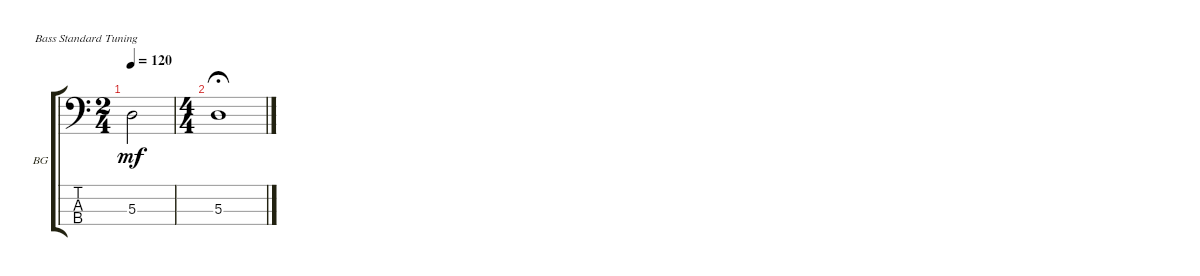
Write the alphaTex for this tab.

\defaultSystemsLayout 4
\bracketExtendMode groupsimilarinstruments
\firstSystemTrackNameOrientation horizontal
\otherSystemsTrackNameOrientation horizontal
\track ("Bass Guitar" "BG") {instrument acousticbass}
\staff {score tabs}
\tuning (G2 D2 A1 E1)
\ts (2 4)
\tempo 120
\clef f4
\ks c
5.3.2{dy mf} |
\ts (4 4)
5.3.1{fermata (medium 0.43)}
